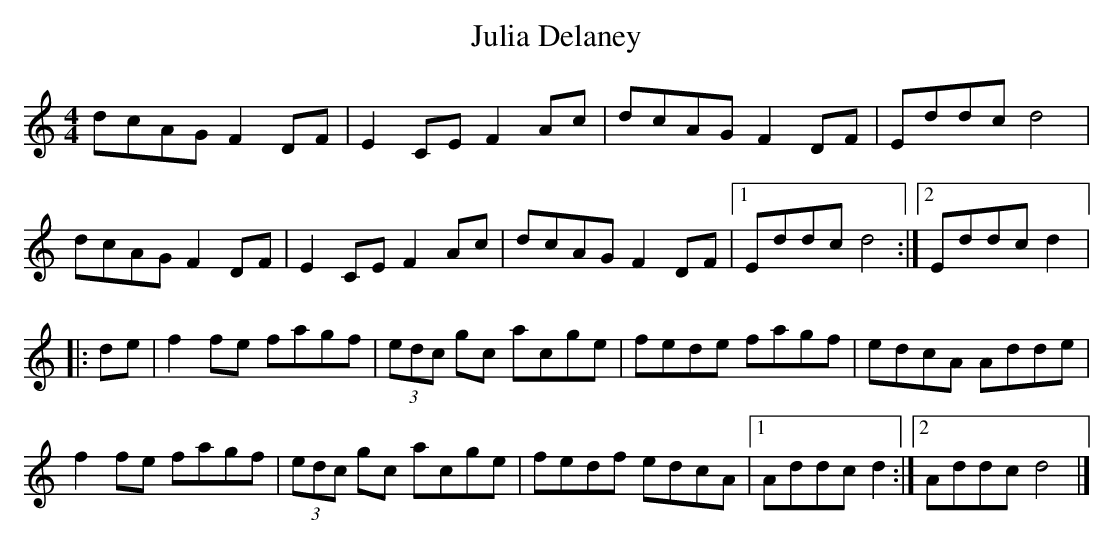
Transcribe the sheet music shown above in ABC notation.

X:1
T:Julia Delaney
M:4/4
L:1/8
K:Ddor
dcAG F2DF | E2CE F2Ac | dcAG F2DF | Eddc d4 |
dcAG F2DF | E2CE F2Ac | dcAG F2DF |1 Eddc d4 :|2 Eddc d2 |:
de | f2fe fagf | (3edc gc acge | fede fagf | edcA Adde |
f2fe fagf | (3edc gc acge | fedf edcA |1 Addc d2 :|2 Addc d4 |]
